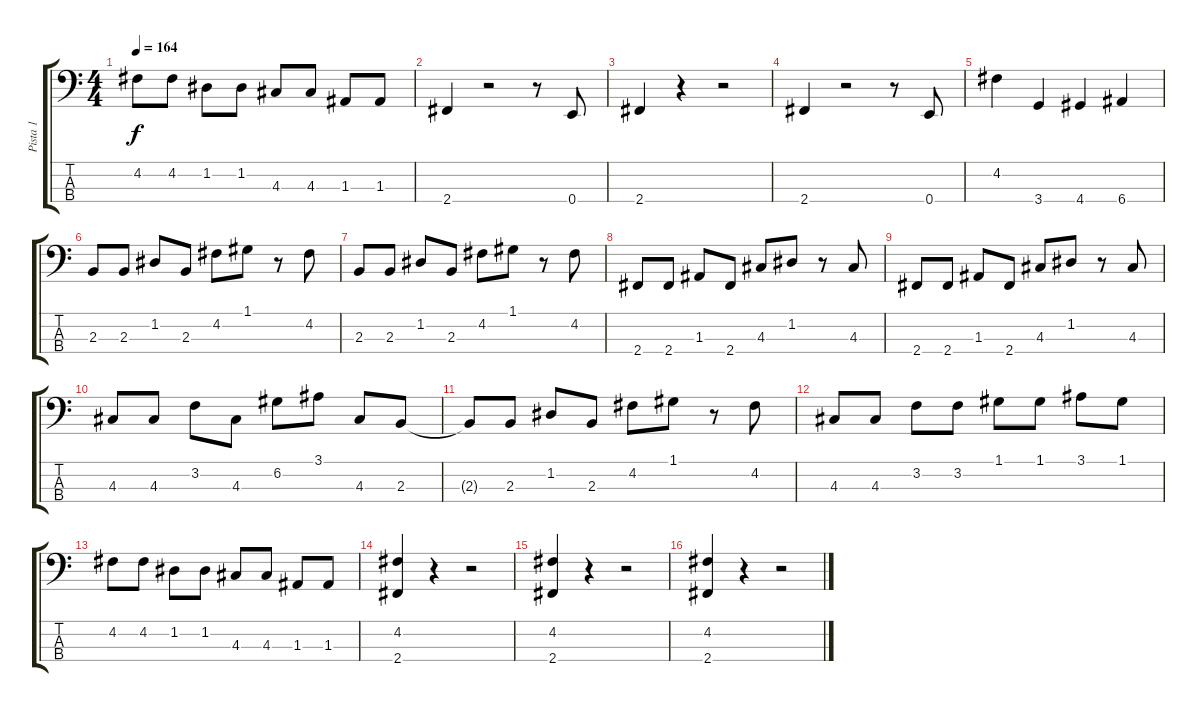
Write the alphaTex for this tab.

\track ("Pista 1" "Pista 1") {instrument electricbasspick}
\staff {score tabs}
\tuning (G2 D2 A1 E1) {hide}
\ts (4 4)
\tempo 164
\clef f4
\ks c
4.2.8{dy f} 4.2.8 1.2.8 1.2.8 4.3.8 4.3.8 1.3.8 1.3.8 |
2.4.4 r.2 r.8 0.4.8 |
2.4.4 r.4 r.2 |
2.4.4 r.2 r.8 0.4.8 |
4.2.4 3.4.4 4.4.4 6.4.4 |
2.3.8 2.3.8 1.2.8 2.3.8 4.2.8 1.1.8 r.8 4.2.8 |
2.3.8 2.3.8 1.2.8 2.3.8 4.2.8 1.1.8 r.8 4.2.8 |
2.4.8 2.4.8 1.3.8 2.4.8 4.3.8 1.2.8 r.8 4.3.8 |
2.4.8 2.4.8 1.3.8 2.4.8 4.3.8 1.2.8 r.8 4.3.8 |
4.3.8 4.3.8 3.2.8 4.3.8 6.2.8 3.1.8 4.3.8 2.3.8 |
2.3{t}.8 2.3.8 1.2.8 2.3.8 4.2.8 1.1.8 r.8 4.2.8 |
4.3.8 4.3.8 3.2.8 3.2.8 1.1.8 1.1.8 3.1.8 1.1.8 |
4.2.8 4.2.8 1.2.8 1.2.8 4.3.8 4.3.8 1.3.8 1.3.8 |
(4.2 2.4).4 r.4 r.2 |
(4.2 2.4).4 r.4 r.2 |
(4.2 2.4).4 r.4 r.2
